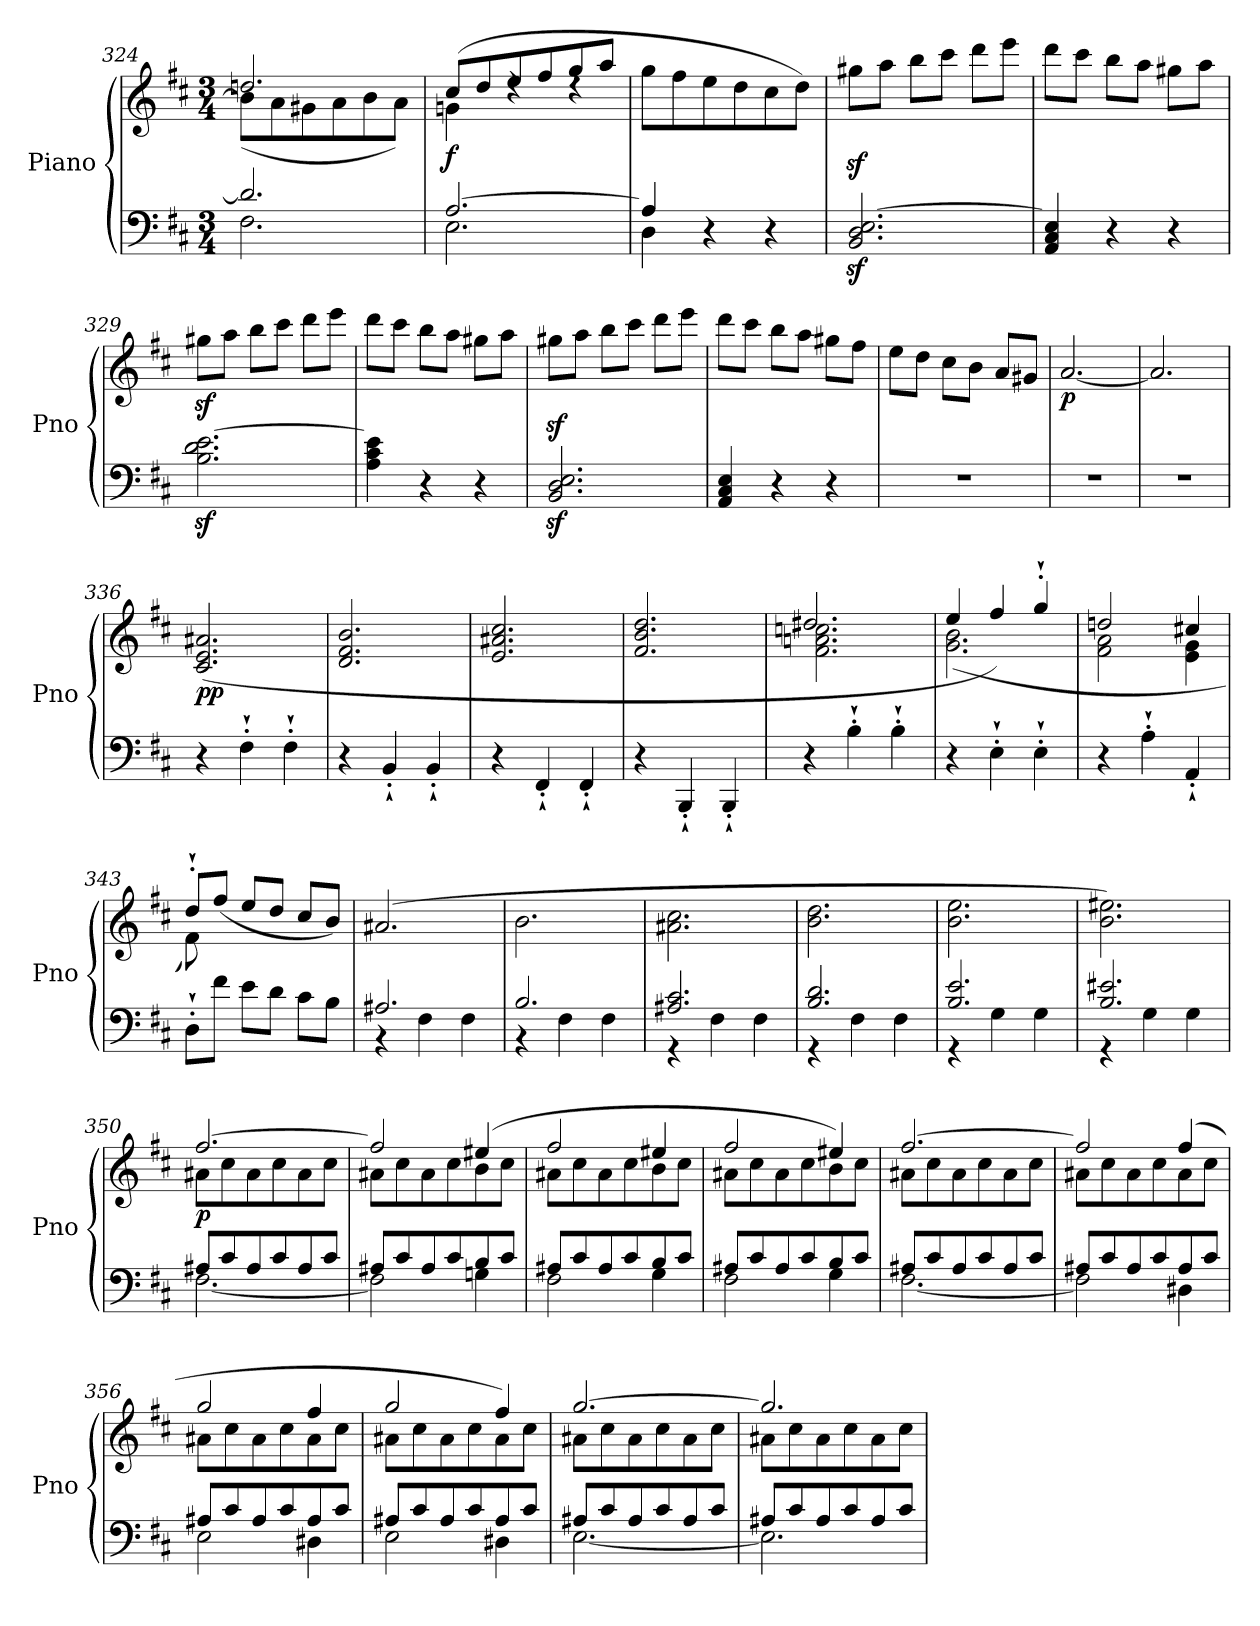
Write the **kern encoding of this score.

**kern	**kern	**dynam
*part1	*part1	*part1
*staff2	*staff1	*staff1/2
*I"Piano	*	*
*I'Pno	*	*
!!LO:LB:g=z
*clefF4	*clefG2	*
*k[f#c#]	*k[f#c#]	*
*M3/4	*M3/4	*
=324	=324	=324
*^	*^	*
2.d/]	2.F#\	2.ddn/	(8b\L]	.
.	.	.	8a\	.
.	.	.	8g#X\	.
.	.	.	8a\	.
.	.	.	8b\	.
.	.	.	8a\J)	.
!!LO:LB:g=z	!!
=325	=325	=325	=325	=325
!	!	!	!	!LO:DY:b
[2.A/	2.E\	(8cc#/L	4gn\	f
.	.	8dd/	.	.
.	.	8ee/	4rdd	.
.	.	8ff#/	.	.
.	.	8gg/	4rdd	.
.	.	8aa/J	.	.
*	*	*v	*v	*
=326	=326	=326	=326
4A/]	4D\	8gg\L	.
.	.	8ff#\	.
4r	2ryy	8ee\	.
.	.	8dd\	.
4r	.	8cc#\	.
.	.	8dd\J)	.
*v	*v	*	*
=327	=327	=327
2.BB/z< 2.D/z< [2.E/z<	8gg#Xz<\L	.
.	8aa\J	.
.	8bb\L	.
.	8ccc#\J	.
.	8ddd\L	.
.	8eee\J	.
=328	=328	=328
4AA/ 4C#/ 4E/]	8ddd\L	.
.	8ccc#\J	.
4r	8bb\L	.
.	8aa\J	.
4r	8gg#X\L	.
.	8aa\J	.
=329	=329	=329
2.B\z< 2.d\z< [2.e\z<	8gg#Xz<\L	.
.	8aa\J	.
.	8bb\L	.
.	8ccc#\J	.
.	8ddd\L	.
.	8eee\J	.
=330	=330	=330
4A\ 4c#\ 4e\]	8ddd\L	.
.	8ccc#\J	.
4r	8bb\L	.
.	8aa\J	.
4r	8gg#X\L	.
.	8aa\J	.
!!LO:LB:g=z
=331	=331	=331
2.BB/z< 2.D/z< 2.E/z<	8gg#Xz<\L	.
.	8aa\J	.
.	8bb\L	.
.	8ccc#\J	.
.	8ddd\L	.
.	8eee\J	.
=332	=332	=332
4AA/ 4C#/ 4E/	8ddd\L	.
.	8ccc#\J	.
4r	8bb\L	.
.	8aa\J	.
4r	8gg#X\L	.
.	8ff#\J	.
=333	=333	=333
!	!	!LO:DY:b
2.r	8ee\L	other-dynamics
.	8dd\J	.
.	8cc#\L	.
.	8b\J	.
.	8a/L	.
.	8g#X/J	.
=334	=334	=334
!	!	!LO:DY:b
2.r	[2.a/	p
=335	=335	=335
2.r	2.a/]	.
=336	=336	=336
!	!	!LO:DY:b
4r	(2.c#/ 2.e/ 2.a#X/	pp
4F#'`\	.	.
4F#'`\	.	.
=337	=337	=337
4r	2.d/ 2.f#/ 2.b/	.
4BB'`/	.	.
4BB'`/	.	.
!!LO:PB:g=z
=338	=338	=338
4r	2.e/ 2.a#X/ 2.cc#/	.
4FF#'`/	.	.
4FF#'`/	.	.
=339	=339	=339
4r	2.f#/ 2.b/ 2.dd/	.
4BBB'`/	.	.
4BBB'`/	.	.
!!LO:LB:g=z
=340	=340	=340
*	*^	*
4r	2.dd#X/	2.f#\ 2.an\ 2.ccn\	.
4B'`\	.	.	.
4B'`\	.	.	.
=341	=341	=341	=341
4r	4ee/	(2.g\ 2.b\	.
4E'`\	4ff#/)	.	.
4E'`\	4gg'`/	.	.
=342	=342	=342	=342
4r	2ddn/	2f#\ 2a\	.
4A'`\	.	.	.
4AA'`/	4cc#X/	4e\ 4g\	.
=343	=343	=343	=343
8D'`\L	8dd'`/L	8f#\)	.
8f#\J	(8ff#/J	2ryy	.
8e\L	8ee/L	.	.
8d\J	8dd/J	.	.
8c#\L	8cc#/L	.	.
8B\J	8b/J)	8ryy	.
=344	=344	=344	=344
*^	*	*	*
!	!	!	!	!LO:DY:b
*	*	*v	*v	*
2.A#X/	4r	(2.a#X/	other-dynamics
.	4F#\	.	.
.	4F#\	.	.
=345	=345	=345	=345
2.B/	4r	2.b\	.
.	4F#\	.	.
.	4F#\	.	.
=346	=346	=346	=346
2.A#X/ 2.c#/	4r	2.a#X\ 2.cc#\	.
.	4F#\	.	.
.	4F#\	.	.
!!LO:LB:g=z
=347	=347	=347	=347
2.B/ 2.d/	4r	2.b\ 2.dd\	.
.	4F#\	.	.
.	4F#\	.	.
=348	=348	=348	=348
2.B/ 2.e/	4r	2.b\ 2.ee\	.
.	4G\	.	.
.	4G\	.	.
=349	=349	=349	=349
2.B/ 2.e#X/	4r	2.b\ 2.ee#X\)	.
.	4G\	.	.
.	4G\	.	.
!!LO:PB:g=z
=350	=350	=350	=350
*	*	*^	*
!	!	!	!	!LO:DY:b
8A#X/L	[2.F#\	[2.ff#/	8a#X\L	p
8c#/	.	.	8cc#\	.
8A#/	.	.	8a#\	.
8c#/	.	.	8cc#\	.
8A#/	.	.	8a#\	.
8c#/J	.	.	8cc#\J	.
=351	=351	=351	=351	=351
8A#X/L	2F#\]	2ff#/]	8a#X\L	.
8c#/	.	.	8cc#\	.
8A#/	.	.	8a#\	.
8c#/	.	.	8cc#\	.
8B/	4Gn\	(4ee#X/	8b\	.
8c#/J	.	.	8cc#\J	.
=352	=352	=352	=352	=352
8A#X/L	2F#\	2ff#/	8a#X\L	.
8c#/	.	.	8cc#\	.
8A#/	.	.	8a#\	.
8c#/	.	.	8cc#\	.
8B/	4G\	4ee#X/	8b\	.
8c#/J	.	.	8cc#\J	.
=353	=353	=353	=353	=353
8A#X/L	2F#\	2ff#/	8a#X\L	.
8c#/	.	.	8cc#\	.
8A#/	.	.	8a#\	.
8c#/	.	.	8cc#\	.
8B/	4G\	4ee#X/)	8b\	.
8c#/J	.	.	8cc#\J	.
=354	=354	=354	=354	=354
8A#X/L	[2.F#\	[2.ff#/	8a#X\L	.
8c#/	.	.	8cc#\	.
8A#/	.	.	8a#\	.
8c#/	.	.	8cc#\	.
8A#/	.	.	8a#\	.
8c#/J	.	.	8cc#\J	.
!!LO:LB:g=z	!!
=355	=355	=355	=355	=355
8A#X/L	2F#\]	2ff#/]	8a#X\L	.
8c#/	.	.	8cc#\	.
8A#/	.	.	8a#\	.
8c#/	.	.	8cc#\	.
8A#/	4D#X\	(4ff#/	8a#\	.
8c#/J	.	.	8cc#\J	.
=356	=356	=356	=356	=356
8A#X/L	2E\	2gg/	8a#X\L	.
8c#/	.	.	8cc#\	.
8A#/	.	.	8a#\	.
8c#/	.	.	8cc#\	.
8A#/	4D#X\	4ff#/	8a#\	.
8c#/J	.	.	8cc#\J	.
=357	=357	=357	=357	=357
8A#X/L	2E\	2gg/	8a#X\L	.
8c#/	.	.	8cc#\	.
8A#/	.	.	8a#\	.
8c#/	.	.	8cc#\	.
8A#/	4D#X\	4ff#/)	8a#\	.
8c#/J	.	.	8cc#\J	.
=358	=358	=358	=358	=358
8A#X/L	[2.E\	[2.gg/	8a#X\L	.
8c#/	.	.	8cc#\	.
8A#/	.	.	8a#\	.
8c#/	.	.	8cc#\	.
8A#/	.	.	8a#\	.
8c#/J	.	.	8cc#\J	.
=359	=359	=359	=359	=359
8A#X/L	2.E\]	2.gg/]	8a#X\L	.
8c#/	.	.	8cc#\	.
8A#/	.	.	8a#\	.
8c#/	.	.	8cc#\	.
8A#/	.	.	8a#\	.
8c#/J	.	.	8cc#\J	.
*v	*v	*	*	*
*	*v	*v	*
=	=	=
*-	*-	*-
